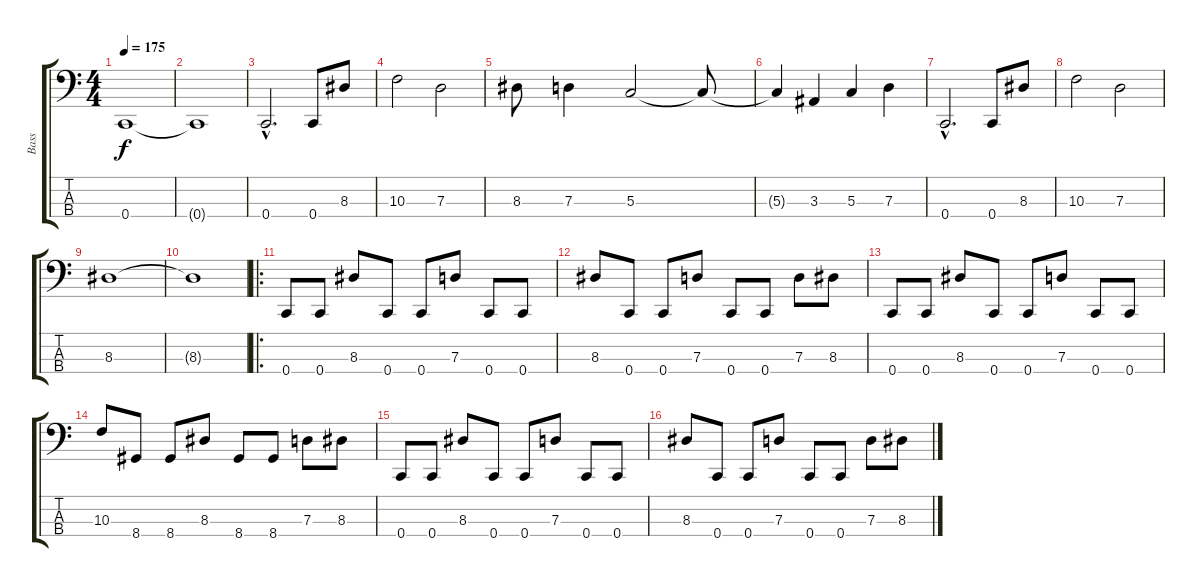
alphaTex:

\track ("Bass" "Bass") {instrument electricbasspick}
\staff {score tabs}
\tuning (F2 C2 G1 C1) {hide}
\ts (4 4)
\tempo 175
\clef f4
\ks c
0.4{t}.1{dy f} |
0.4{t}.1 |
0.4{hac}.2{d instrument fretlessbass} 0.4.8 8.3.8 |
10.3.2 7.3.2 |
8.3.8 7.3.4 5.3.2 5.3{t}.8 |
5.3{t}.4 3.3.4 5.3.4 7.3.4 |
0.4{hac}.2{d} 0.4.8 8.3.8 |
10.3.2 7.3.2 |
8.3.1 |
8.3{t}.1 |
\ro
0.4.8{instrument electricbasspick} 0.4.8 8.3.8 0.4.8 0.4.8 7.3.8 0.4.8 0.4.8 |
8.3.8 0.4.8 0.4.8 7.3.8 0.4.8 0.4.8 7.3.8 8.3.8 |
0.4.8 0.4.8 8.3.8 0.4.8 0.4.8 7.3.8 0.4.8 0.4.8 |
10.3.8 8.4.8 8.4.8 8.3.8 8.4.8 8.4.8 7.3.8 8.3.8 |
0.4.8 0.4.8 8.3.8 0.4.8 0.4.8 7.3.8 0.4.8 0.4.8 |
8.3.8 0.4.8 0.4.8 7.3.8 0.4.8 0.4.8 7.3.8 8.3.8
